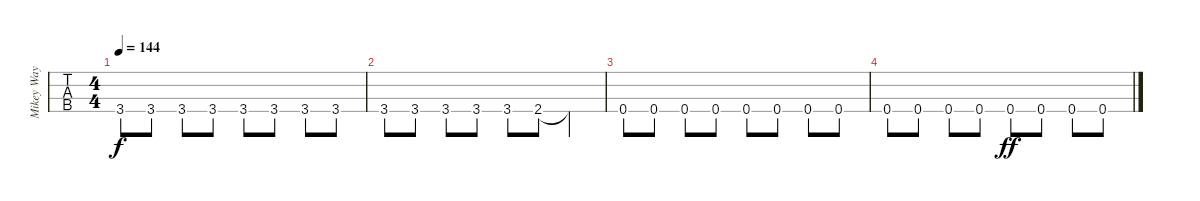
\track ("Mikey Way" "Mikey Way") {instrument electricbassfinger}
\staff {tabs}
\tuning (G2 D2 A1 E1) {hide}
\ts (4 4)
\tempo 144
\clef f4
\ks c
3.4.8{dy f} 3.4.8 3.4.8 3.4.8 3.4.8 3.4.8 3.4.8 3.4.8 |
3.4.8 3.4.8 3.4.8 3.4.8 3.4.8 2.4.8 2.4{t}.4 |
0.4.8 0.4.8 0.4.8 0.4.8 0.4.8 0.4.8 0.4.8 0.4.8 |
0.4.8 0.4.8 0.4.8 0.4.8 0.4{ac}.8{dy ff} 0.4{ac}.8 0.4{ac}.8 0.4{ac}.8
